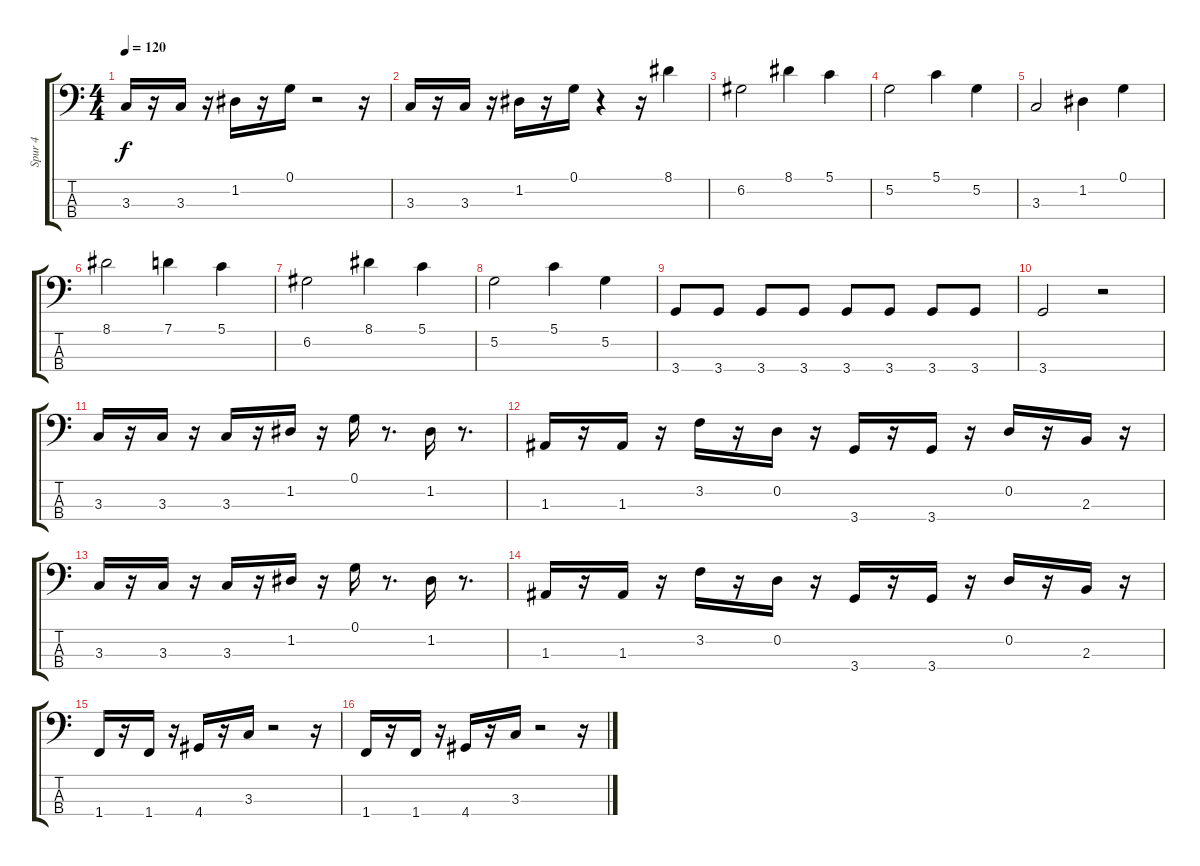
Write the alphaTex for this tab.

\track ("Spur 4" "Spur 4") {instrument fretlessbass}
\staff {score tabs}
\tuning (G2 D2 A1 E1) {hide}
\ts (4 4)
\tempo 120
\clef f4
\ks c
3.3.16{dy f} r.16 3.3.16 r.16 1.2.16 r.16 0.1.16 r.2 r.16 |
3.3.16 r.16 3.3.16 r.16 1.2.16 r.16 0.1.16 r.4 r.16 8.1.4 |
6.2.2 8.1.4 5.1.4 |
5.2.2 5.1.4 5.2.4 |
3.3.2 1.2.4 0.1.4 |
8.1.2 7.1.4 5.1.4 |
6.2.2 8.1.4 5.1.4 |
5.2.2 5.1.4 5.2.4 |
3.4.8 3.4.8 3.4.8 3.4.8 3.4.8 3.4.8 3.4.8 3.4.8 |
3.4.2 r.2 |
3.3.16 r.16 3.3.16 r.16 3.3.16 r.16 1.2.16 r.16 0.1.16 r.8{d} 1.2.16 r.8{d} |
1.3.16 r.16 1.3.16 r.16 3.2.16 r.16 0.2.16 r.16 3.4.16 r.16 3.4.16 r.16 0.2.16 r.16 2.3.16 r.16 |
3.3.16 r.16 3.3.16 r.16 3.3.16 r.16 1.2.16 r.16 0.1.16 r.8{d} 1.2.16 r.8{d} |
1.3.16 r.16 1.3.16 r.16 3.2.16 r.16 0.2.16 r.16 3.4.16 r.16 3.4.16 r.16 0.2.16 r.16 2.3.16 r.16 |
1.4.16 r.16 1.4.16 r.16 4.4.16 r.16 3.3.16 r.2 r.16 |
1.4.16 r.16 1.4.16 r.16 4.4.16 r.16 3.3.16 r.2 r.16
